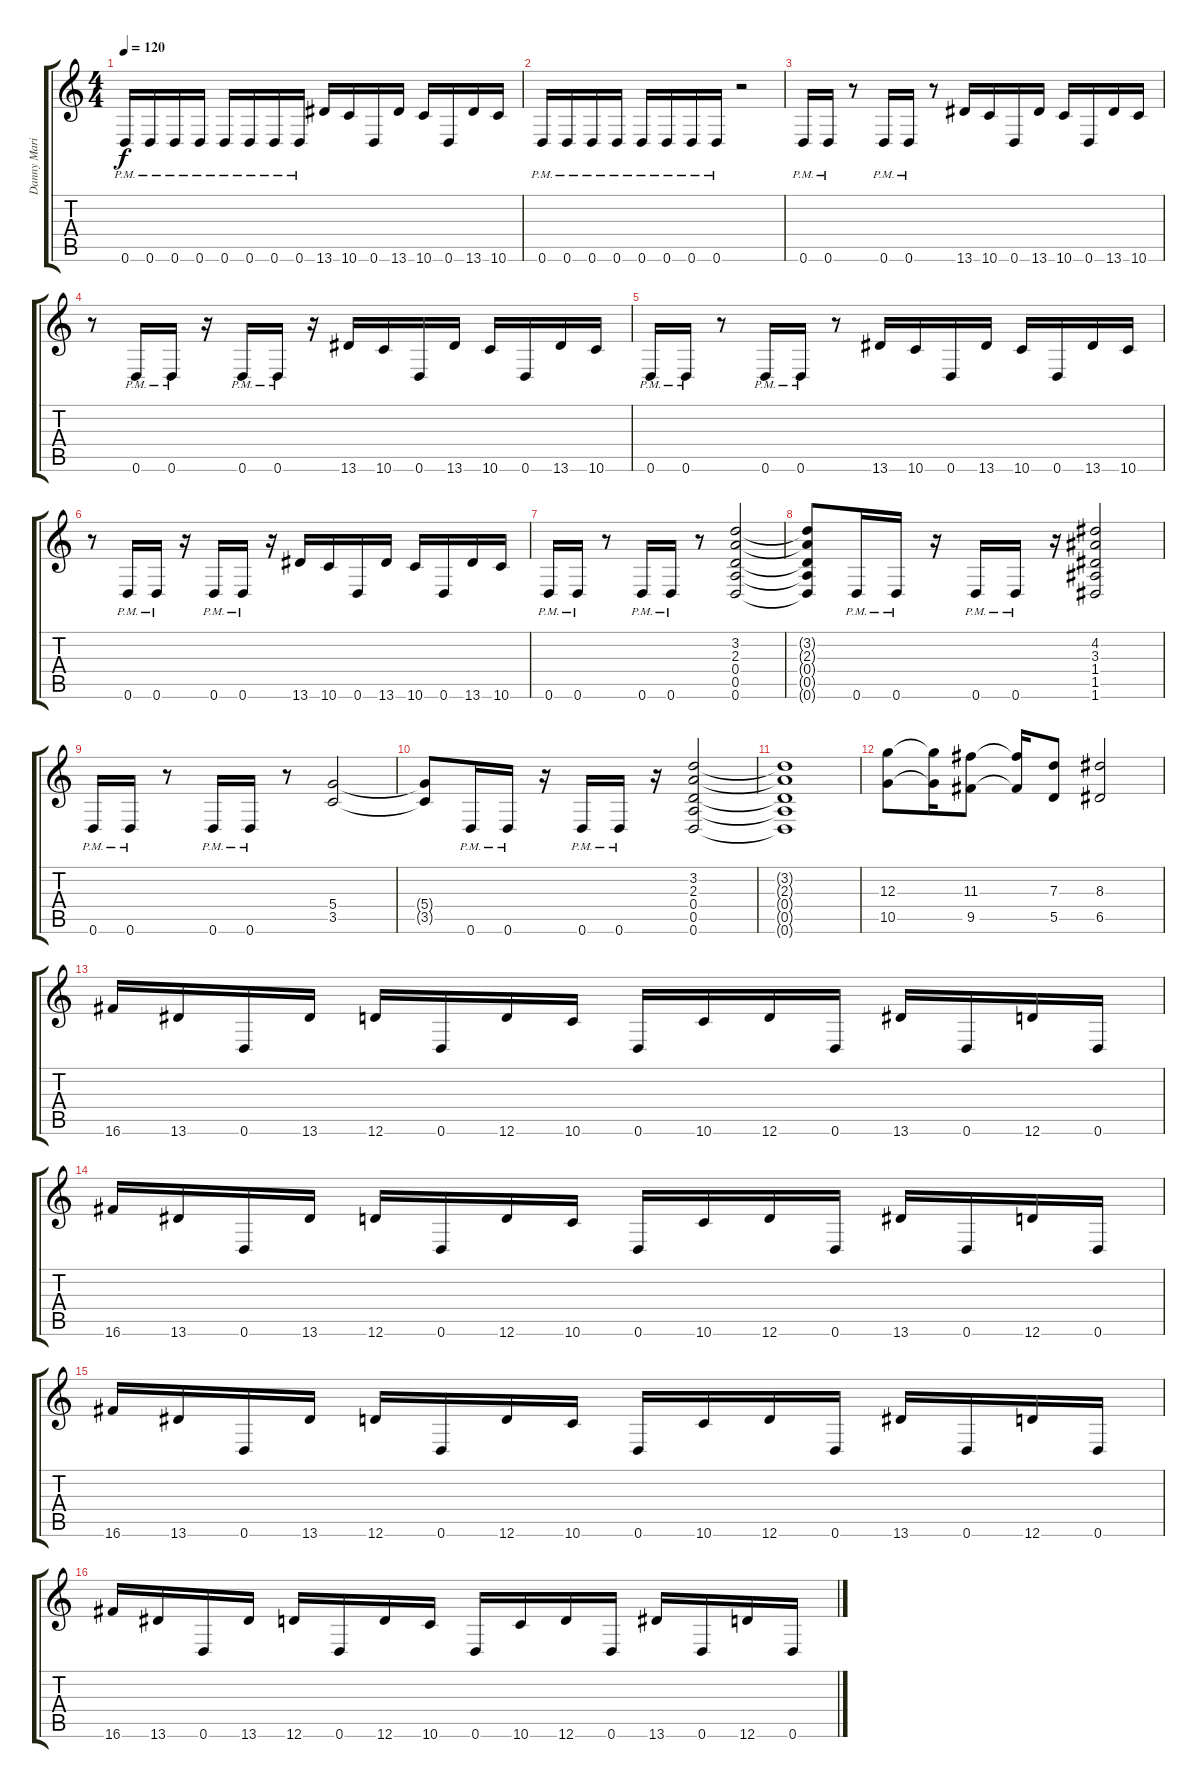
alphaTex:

\track ("Danny Marino" "Danny Mari") {instrument distortionguitar}
\staff {score tabs}
\tuning (E4 B3 G3 D3 A2 D2) {hide}
\ts (4 4)
\tempo 120
\clef g2
\ks c
0.6{pm}.16{dy f} 0.6{pm}.16 0.6{pm}.16 0.6{pm}.16 0.6{pm}.16 0.6{pm}.16 0.6{pm}.16 0.6{pm}.16 13.6.16 10.6.16 0.6.16 13.6.16 10.6.16 0.6.16 13.6.16 10.6.16 |
0.6{pm}.16 0.6{pm}.16 0.6{pm}.16 0.6{pm}.16 0.6{pm}.16 0.6{pm}.16 0.6{pm}.16 0.6{pm}.16 r.2 |
0.6{pm}.16 0.6{pm}.16 r.8 0.6{pm}.16 0.6{pm}.16 r.8 13.6.16 10.6.16 0.6.16 13.6.16 10.6.16 0.6.16 13.6.16 10.6.16 |
r.8 0.6{pm}.16 0.6{pm}.16 r.16 0.6{pm}.16 0.6{pm}.16 r.16 13.6.16 10.6.16 0.6.16 13.6.16 10.6.16 0.6.16 13.6.16 10.6.16 |
0.6{pm}.16 0.6{pm}.16 r.8 0.6{pm}.16 0.6{pm}.16 r.8 13.6.16 10.6.16 0.6.16 13.6.16 10.6.16 0.6.16 13.6.16 10.6.16 |
r.8 0.6{pm}.16 0.6{pm}.16 r.16 0.6{pm}.16 0.6{pm}.16 r.16 13.6.16 10.6.16 0.6.16 13.6.16 10.6.16 0.6.16 13.6.16 10.6.16 |
0.6{pm}.16 0.6{pm}.16 r.8 0.6{pm}.16 0.6{pm}.16 r.8 (3.2 2.3 0.4 0.5 0.6).2 |
(3.2{t} 2.3{t} 0.4{t} 0.5{t} 0.6{t}).8 0.6{pm}.16 0.6{pm}.16 r.16 0.6{pm}.16 0.6{pm}.16 r.16 (4.2 3.3 1.4 1.5 1.6).2 |
0.6{pm}.16 0.6{pm}.16 r.8 0.6{pm}.16 0.6{pm}.16 r.8 (5.4 3.5).2 |
(5.4{t} 3.5{t}).8 0.6{pm}.16 0.6{pm}.16 r.16 0.6{pm}.16 0.6{pm}.16 r.16 (3.2 2.3 0.4 0.5 0.6).2 |
(3.2{t} 2.3{t} 0.4{t} 0.5{t} 0.6{t}).1 |
(12.3 10.5).8 (12.3{t} 10.5{t}).16 (11.3 9.5).8 (11.3{t} 9.5{t}).16 (7.3 5.5).8 (8.3 6.5).2 |
16.6.16 13.6.16 0.6.16 13.6.16 12.6.16 0.6.16 12.6.16 10.6.16 0.6.16 10.6.16 12.6.16 0.6.16 13.6.16 0.6.16 12.6.16 0.6.16 |
16.6.16 13.6.16 0.6.16 13.6.16 12.6.16 0.6.16 12.6.16 10.6.16 0.6.16 10.6.16 12.6.16 0.6.16 13.6.16 0.6.16 12.6.16 0.6.16 |
16.6.16 13.6.16 0.6.16 13.6.16 12.6.16 0.6.16 12.6.16 10.6.16 0.6.16 10.6.16 12.6.16 0.6.16 13.6.16 0.6.16 12.6.16 0.6.16 |
16.6.16 13.6.16 0.6.16 13.6.16 12.6.16 0.6.16 12.6.16 10.6.16 0.6.16 10.6.16 12.6.16 0.6.16 13.6.16 0.6.16 12.6.16 0.6.16
